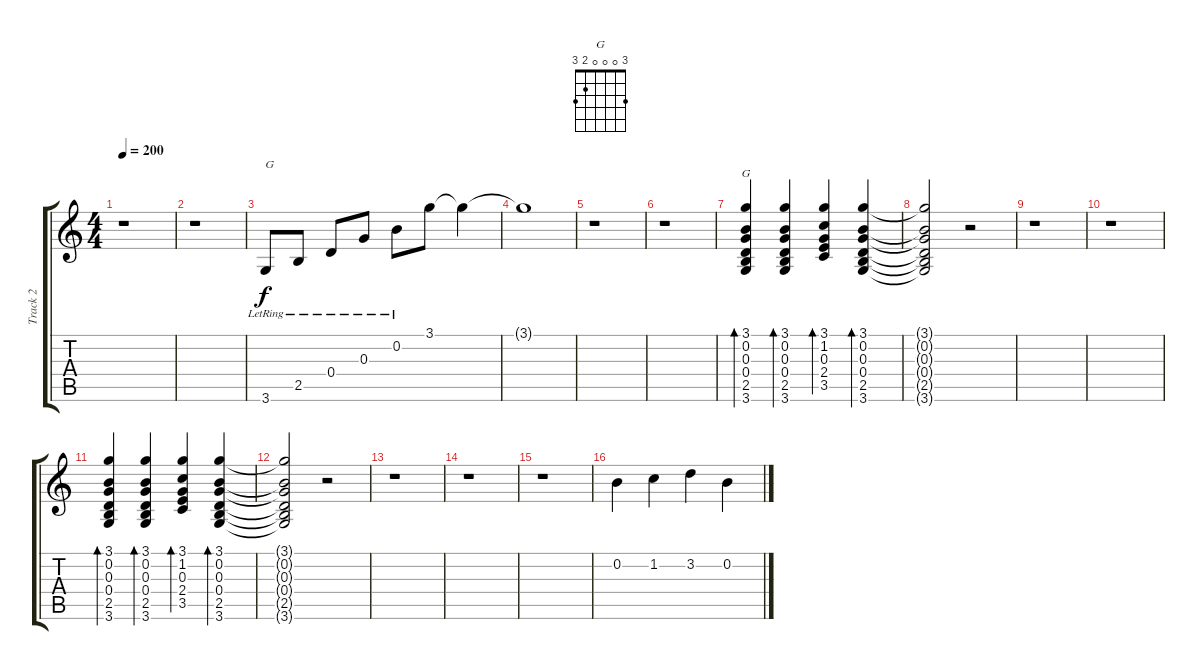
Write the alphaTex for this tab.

\track ("Track 2" "Track 2") {instrument acousticguitarsteel}
\staff {score tabs}
\tuning (E4 B3 G3 D3 A2 E2) {hide}
\chord ("G" 3 0 0 0 2 3)
\ts (4 4)
\tempo 200
\clef g2
\ks c
r.1{dy f instrument acousticguitarsteel} |
r.1 |
3.6{lr}.8{txt "G"} 2.5{lr}.8 0.4{lr}.8 0.3{lr}.8 0.2{lr}.8 3.1.8 3.1{t}.4 |
3.1{t}.1 |
r.1 |
r.1 |
(3.1 0.2 0.3 0.4 2.5 3.6).4{bd 240 ch "G"} (3.1 0.2 0.3 0.4 2.5 3.6).4{bd 240} (3.1 1.2 0.3 2.4 3.5).4{bd 240} (3.1 0.2 0.3 0.4 2.5 3.6).4{bd 240} |
(3.1{t} 0.2{t} 0.3{t} 0.4{t} 2.5{t} 3.6{t}).2 r.2 |
r.1 |
r.1 |
(3.1 0.2 0.3 0.4 2.5 3.6).4{bd 240} (3.1 0.2 0.3 0.4 2.5 3.6).4{bd 240} (3.1 1.2 0.3 2.4 3.5).4{bd 240} (3.1 0.2 0.3 0.4 2.5 3.6).4{bd 240} |
(3.1{t} 0.2{t} 0.3{t} 0.4{t} 2.5{t} 3.6{t}).2 r.2 |
r.1 |
r.1 |
r.1 |
0.2.4 1.2.4 3.2.4 0.2.4
